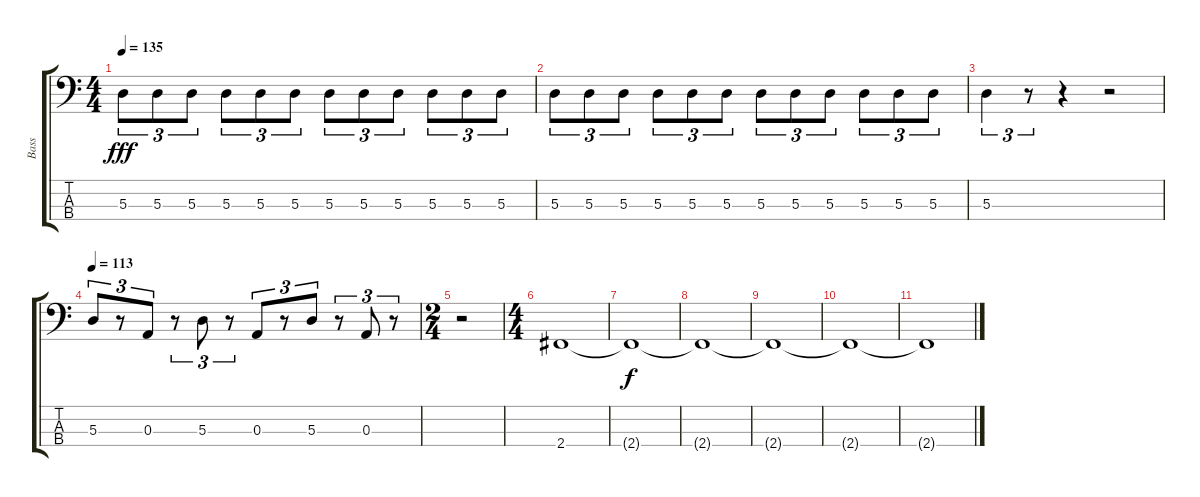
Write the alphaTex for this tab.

\track ("Bass" "Bass") {instrument electricbassfinger}
\staff {score tabs}
\tuning (G2 D2 A1 E1) {hide}
\ts (4 4)
\tempo 135
\clef f4
\ks c
5.3.8{tu (3 2) dy fff} 5.3.8{tu (3 2)} 5.3.8{tu (3 2)} 5.3.8{tu (3 2)} 5.3.8{tu (3 2)} 5.3.8{tu (3 2)} 5.3.8{tu (3 2)} 5.3.8{tu (3 2)} 5.3.8{tu (3 2)} 5.3.8{tu (3 2)} 5.3.8{tu (3 2)} 5.3.8{tu (3 2)} |
5.3.8{tu (3 2)} 5.3.8{tu (3 2)} 5.3.8{tu (3 2)} 5.3.8{tu (3 2)} 5.3.8{tu (3 2)} 5.3.8{tu (3 2)} 5.3.8{tu (3 2)} 5.3.8{tu (3 2)} 5.3.8{tu (3 2)} 5.3.8{tu (3 2)} 5.3.8{tu (3 2)} 5.3.8{tu (3 2)} |
5.3.4{tu (3 2)} r.8{tu (3 2)} r.4 r.2 |
\tempo 113
5.3.8{tu (3 2)} r.8{tu (3 2)} 0.3.8{tu (3 2)} r.8{tu (3 2)} 5.3.8{tu (3 2)} r.8{tu (3 2)} 0.3.8{tu (3 2)} r.8{tu (3 2)} 5.3.8{tu (3 2)} r.8{tu (3 2)} 0.3.8{tu (3 2)} r.8{tu (3 2)} |
\ts (2 4)
r.2 |
\ts (4 4)
2.4.1 |
2.4{t}.1{dy f} |
2.4{t}.1 |
2.4{t}.1 |
2.4{t}.1 |
2.4{t}.1{volume 0}
